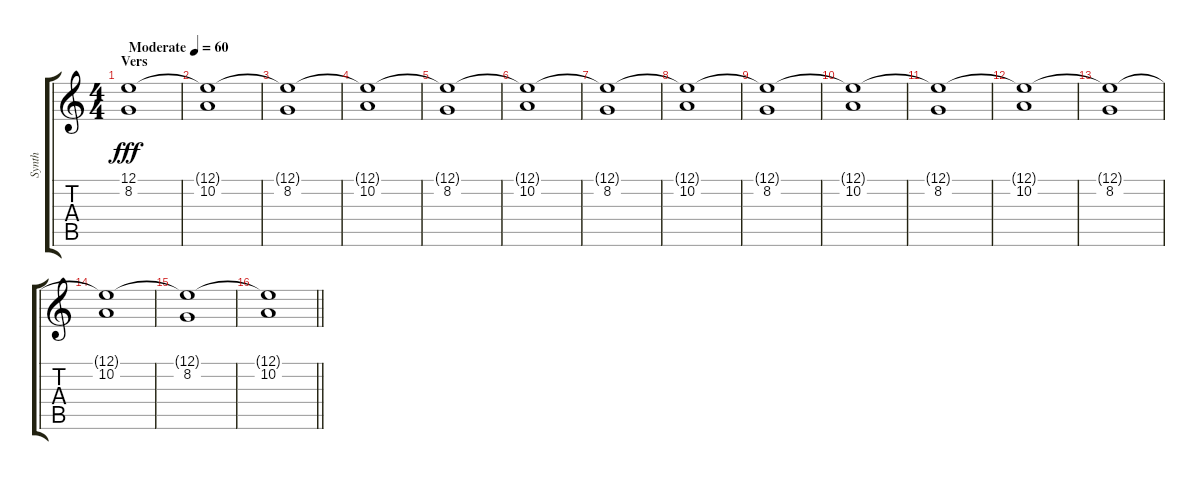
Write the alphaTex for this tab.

\track ("Synth" "Synth") {instrument synthstrings2}
\staff {score tabs}
\tuning (E4 B3 G3 D3 A2 E2) {hide}
\ts (4 4)
\section ("" "Vers")
\tempo (60 "Moderate")
\clef g2
\ks c
(12.1 8.2).1{dy fff volume 7 instrument synthstrings2} |
(12.1{t} 10.2).1 |
(12.1{t} 8.2).1 |
(12.1{t} 10.2).1 |
(12.1{t} 8.2).1 |
(12.1{t} 10.2).1 |
(12.1{t} 8.2).1 |
(12.1{t} 10.2).1 |
(12.1{t} 8.2).1 |
(12.1{t} 10.2).1 |
(12.1{t} 8.2).1 |
(12.1{t} 10.2).1 |
(12.1{t} 8.2).1 |
(12.1{t} 10.2).1 |
(12.1{t} 8.2).1 |
\barLineRight lightlight
(12.1{t} 10.2).1
